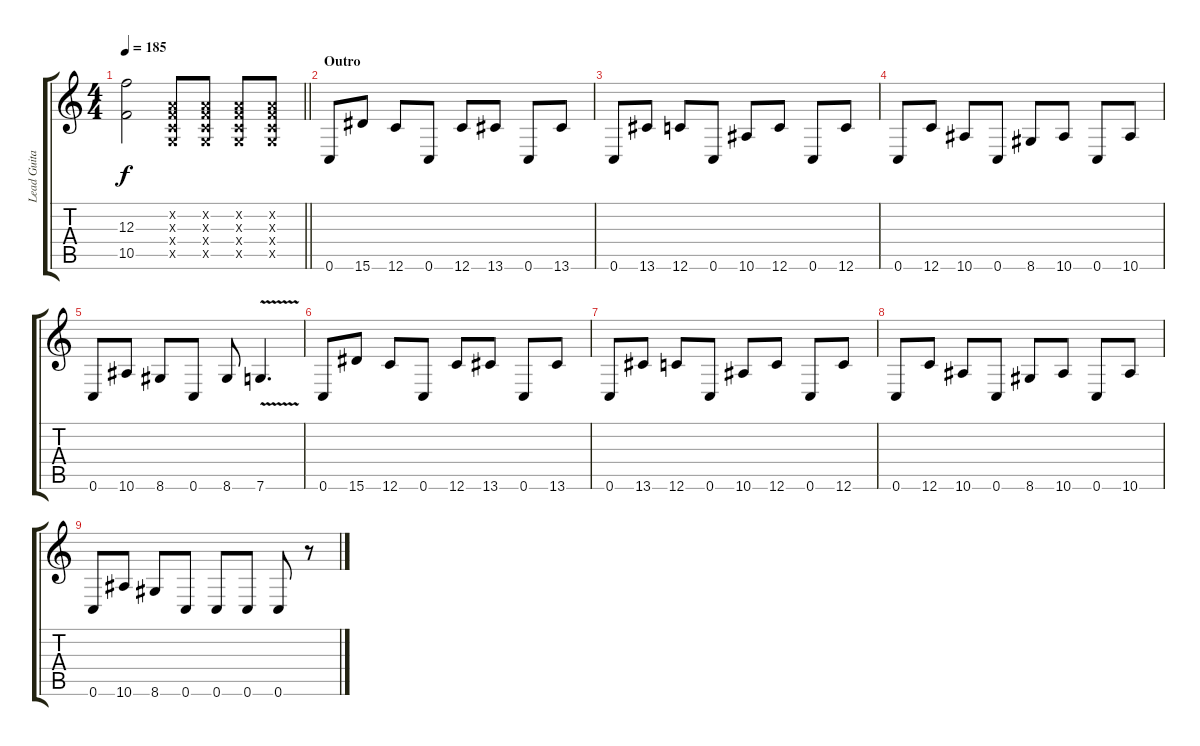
\track ("Lead Guitar (Monte Money)" "Lead Guita") {instrument distortionguitar}
\staff {score tabs}
\tuning (D4 A3 F3 C3 G2 C2) {hide}
\ts (4 4)
\tempo 185
\clef g2
\barLineRight lightlight
\ks c
(12.3 10.5).2{dy f} (0.2{x} 0.3{x} 0.4{x} 0.5{x}).8 (0.2{x} 0.3{x} 0.4{x} 0.5{x}).8 (0.2{x} 0.3{x} 0.4{x} 0.5{x}).8 (0.2{x} 0.3{x} 0.4{x} 0.5{x}).8 |
\section ("" "Outro")
0.6.8{volume 10} 15.6.8 12.6.8 0.6.8 12.6.8 13.6.8 0.6.8 13.6.8 |
0.6.8 13.6.8 12.6.8 0.6.8 10.6.8 12.6.8 0.6.8 12.6.8 |
0.6.8 12.6.8 10.6.8 0.6.8 8.6.8 10.6.8 0.6.8 10.6.8 |
0.6.8 10.6.8 8.6.8 0.6.8 8.6.8 7.6{v}.4{d} |
0.6.8 15.6.8 12.6.8 0.6.8 12.6.8 13.6.8 0.6.8 13.6.8 |
0.6.8 13.6.8 12.6.8 0.6.8 10.6.8 12.6.8 0.6.8 12.6.8 |
0.6.8 12.6.8 10.6.8 0.6.8 8.6.8 10.6.8 0.6.8 10.6.8 |
0.6.8 10.6.8 8.6.8 0.6.8 0.6.8 0.6.8 0.6.8 r.8
